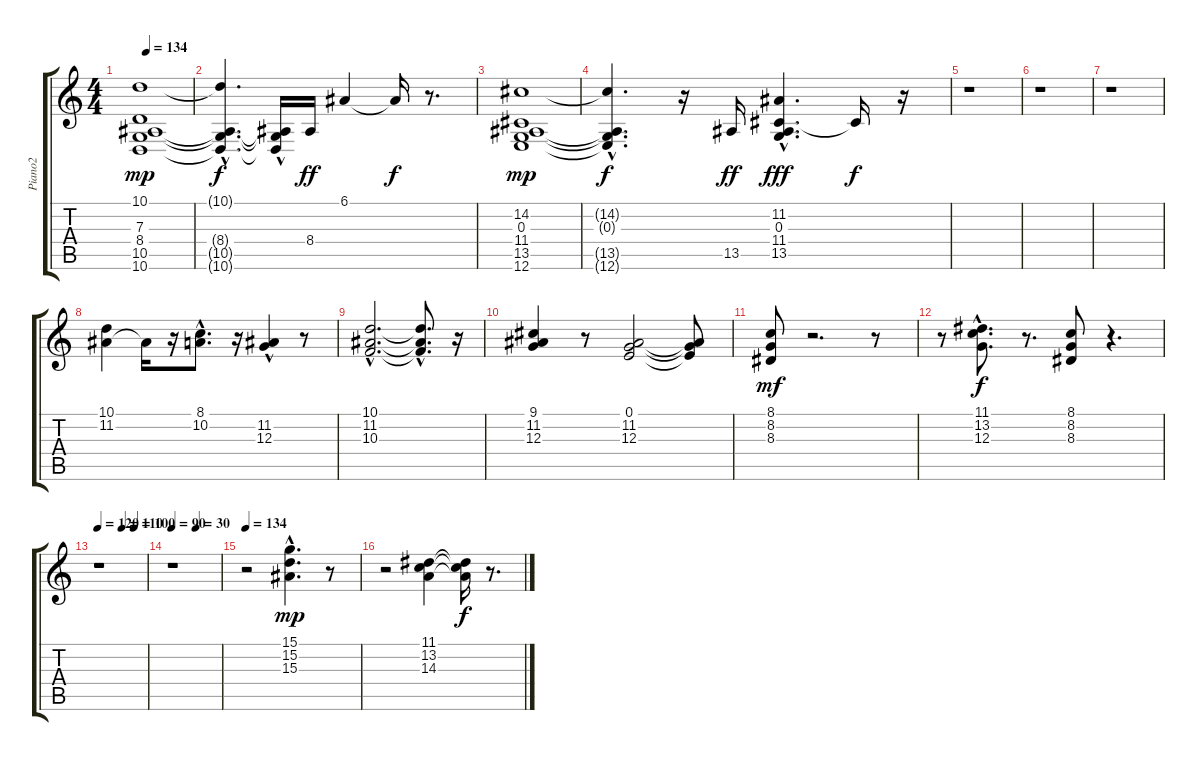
\track ("Piano2" "Piano2") {instrument acousticgrandpiano}
\staff {score tabs}
\tuning (E4 B3 G3 D3 A2 E2) {hide}
\ts (4 4)
\tempo 134
\clef g2
\ks c
(10.1 7.3 8.4 10.5 10.6).1{dy mp} |
(10.1{hac t} 8.4{hac t} 10.5{hac t} 10.6{hac t}).4{d dy f} (8.4{t} 10.5{hac t} 10.6{hac t}).16 8.4.16{dy ff} 6.1.4 6.1{t}.16{dy f} r.8{d} |
(14.2 0.3 11.4 13.5 12.6).1{dy mp} |
(14.2{t} 0.3{hac t} 13.5{hac t} 12.6{t}).4{d dy f} r.16 13.5.16{dy ff} (11.2 0.3{hac} 11.4{hac} 13.5).4{d dy fff} 11.4{t}.16{dy f} r.16 |
r.1 |
r.1 |
r.1 |
(10.1 11.2).4 11.2{t}.16 r.16 (8.1{hac} 10.2{hac}).8{d} r.16 (11.2 12.3{hac}).4 r.8 |
(10.1{hac} 11.2{hac} 10.3{hac}).2{d} (10.1{hac t} 11.2{hac t} 10.3{t}).8{d} r.16 |
(9.1 11.2 12.3).4 r.8 (0.1 11.2 12.3).2 (0.1{t} 11.2{t} 12.3{t}).8 |
(8.1 8.2 8.3).8{dy mf} r.2{d} r.8 |
r.8 (11.1 13.2 12.3{hac}).8{d dy f} r.8{d} (8.1 8.2 8.3).8 r.4{d} |
\tempo 120
\tempo (110 0.5)
\tempo (100 0.75)
r.1 |
\tempo 90
\tempo (30 0.5)
r.1 |
\tempo 134
r.2 (15.1{hac} 15.2 15.3).4{d dy mp} r.8 |
r.2 (11.1 13.2 14.3).4 (11.1{t} 13.2{t} 14.3{t}).16{dy f} r.8{d}
